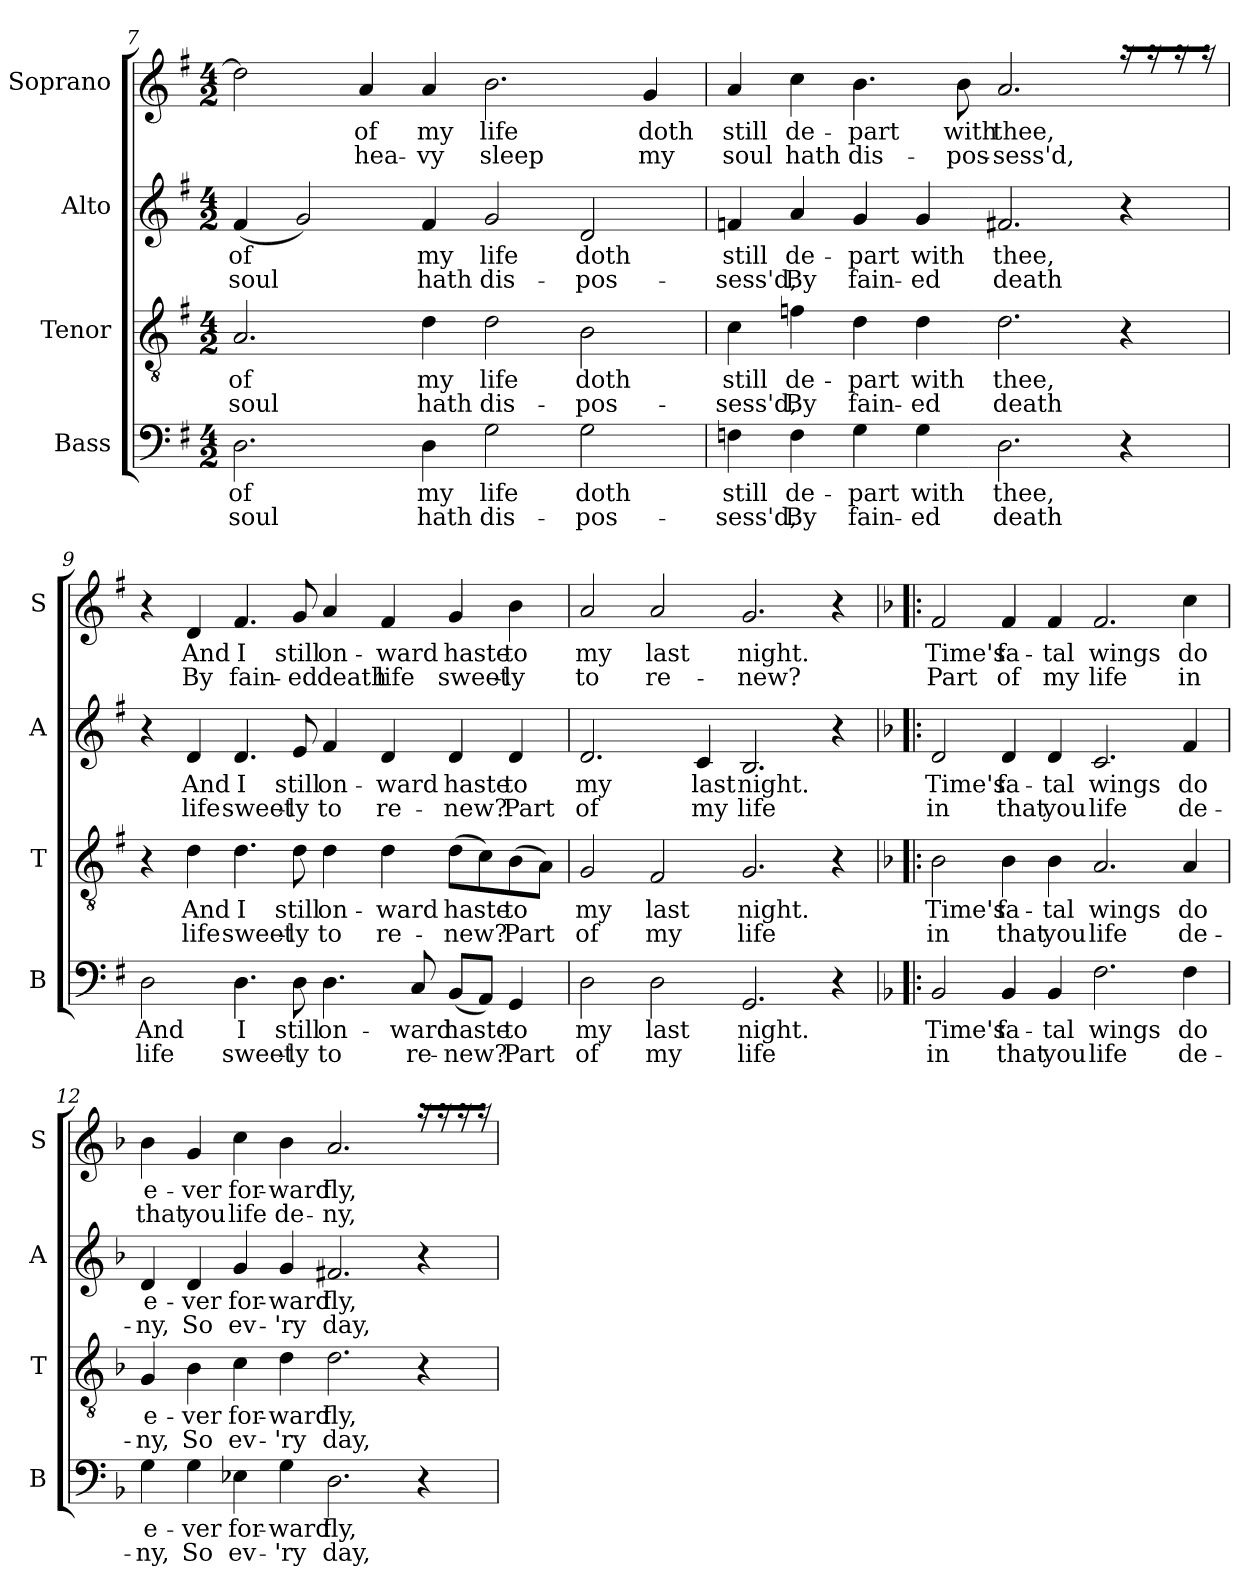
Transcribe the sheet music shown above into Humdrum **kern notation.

**kern	**text	**text	**kern	**text	**text	**kern	**text	**text	**kern	**text	**text
*part4	*part4	*part4	*part3	*part3	*part3	*part2	*part2	*part2	*part1	*part1	*part1
*staff4	*staff4	*staff4	*staff3	*staff3	*staff3	*staff2	*staff2	*staff2	*staff1	*staff1	*staff1
*I"Bass	*	*	*I"Tenor	*	*	*I"Alto	*	*	*I"Soprano	*	*
*I'B	*	*	*I'T	*	*	*I'A	*	*	*I'S	*	*
!!LO:LB:g=z
*clefF4	*	*	*clefGv2	*	*	*clefG2	*	*	*clefG2	*	*
*k[f#]	*	*	*k[f#]	*	*	*k[f#]	*	*	*k[f#]	*	*
*G:	*	*	*G:	*	*	*G:	*	*	*G:	*	*
*M4/2	*	*	*M4/2	*	*	*M4/2	*	*	*M4/2	*	*
=7	=7	=7	=7	=7	=7	=7	=7	=7	=7	=7	=7
!	!LO:LY:b:rj	!LO:LY:b:rj	!	!LO:LY:b:rj	!LO:LY:b:rj	!	!LO:LY:b	!LO:LY:b	!	!	!
2.D\	of	soul	2.A/	of	soul	(<4f#/	of	soul	2dd\]	.	.
.	.	.	.	.	.	2g/)	.	.	.	.	.
!	!	!	!	!	!	!	!	!	!	!LO:LY:b	!LO:LY:b
.	.	.	.	.	.	.	.	.	4a/	of	hea-
!	!LO:LY:b	!LO:LY:b	!	!LO:LY:b	!LO:LY:b	!	!LO:LY:b	!LO:LY:b	!	!LO:LY:b	!LO:LY:b
4D\	my	hath	4d\	my	hath	4f#/	my	hath	4a/	my	-vy
!	!LO:LY:b	!LO:LY:b	!	!LO:LY:b	!LO:LY:b	!	!LO:LY:b	!LO:LY:b	!	!LO:LY:b	!LO:LY:b
2G\	life	dis-	2d\	life	dis-	2g/	life	dis-	2.b\	life	sleep
!	!LO:LY:b	!LO:LY:b	!	!LO:LY:b	!LO:LY:b	!	!LO:LY:b	!LO:LY:b	!	!	!
2G\	doth	-pos-	2B\	doth	-pos-	2d/	doth	-pos-	.	.	.
!	!	!	!	!	!	!	!	!	!	!LO:LY:b	!LO:LY:b
.	.	.	.	.	.	.	.	.	4g/	doth	my
=8	=8	=8	=8	=8	=8	=8	=8	=8	=8	=8	=8
!	!LO:LY:b	!LO:LY:b	!	!LO:LY:b	!LO:LY:b	!	!LO:LY:b	!LO:LY:b	!	!LO:LY:b	!LO:LY:b
4Fn\	still	-sess'd,	4c\	still	-sess'd,	4fn/	still	-sess'd,	4a/	still	soul
!	!LO:LY:b	!LO:LY:b	!	!LO:LY:b	!LO:LY:b	!	!LO:LY:b	!LO:LY:b	!	!LO:LY:b	!LO:LY:b
4F\	de-	By	4fn\	de-	By	4a/	de-	By	4cc\	de-	hath
!	!LO:LY:b	!LO:LY:b	!	!LO:LY:b	!LO:LY:b	!	!LO:LY:b	!LO:LY:b	!	!LO:LY:b	!LO:LY:b
4G\	-part	fain-	4d\	-part	fain-	4g/	-part	fain-	4.b\	-part	dis-
!	!LO:LY:b	!LO:LY:b	!	!LO:LY:b	!LO:LY:b	!	!LO:LY:b	!LO:LY:b	!	!	!
4G\	with	-ed	4d\	with	-ed	4g/	with	-ed	.	.	.
!	!	!	!	!	!	!	!	!	!	!LO:LY:b	!LO:LY:b
.	.	.	.	.	.	.	.	.	8b\	with	-pos-
!	!LO:LY:b	!LO:LY:b	!	!LO:LY:b	!LO:LY:b	!	!LO:LY:b	!LO:LY:b	!	!LO:LY:b	!LO:LY:b
2.D\	thee,	death	2.d\	thee,	death	2.f#X/	thee,	death	2.a/	thee,	-sess'd,
*	*	*	*	*	*	*	*	*	*tremolo	*	*
4r	.	.	4r	.	.	4r	.	.	16rLL	.	.
.	.	.	.	.	.	.	.	.	16r	.	.
.	.	.	.	.	.	.	.	.	16r	.	.
.	.	.	.	.	.	.	.	.	16rJJ	.	.
*	*	*	*	*	*	*	*	*	*Xtremolo	*	*
!!LO:PB:g=z
=9	=9	=9	=9	=9	=9	=9	=9	=9	=9	=9	=9
!	!LO:LY:b	!LO:LY:b	!	!	!	!	!	!	!	!	!
2D\	And	life	4r	.	.	4r	.	.	4r	.	.
!	!	!	!	!LO:LY:b	!LO:LY:b	!	!LO:LY:b	!LO:LY:b	!	!LO:LY:b	!LO:LY:b
.	.	.	4d\	And	life	4d/	And	life	4d/	And	By
!	!LO:LY:b	!LO:LY:b	!	!LO:LY:b	!LO:LY:b	!	!LO:LY:b	!LO:LY:b	!	!LO:LY:b	!LO:LY:b
4.D\	I	sweet-	4.d\	I	sweet-	4.d/	I	sweet-	4.f#/	I	fain-
!	!LO:LY:b	!LO:LY:b	!	!LO:LY:b	!LO:LY:b	!	!LO:LY:b	!LO:LY:b	!	!LO:LY:b	!LO:LY:b
8D\	still	-ly	8d\	still	-ly	8e/	still	-ly	8g/	still	-ed
!	!LO:LY:b	!LO:LY:b	!	!LO:LY:b	!LO:LY:b	!	!LO:LY:b	!LO:LY:b	!	!LO:LY:b	!LO:LY:b
4.D\	on-	to	4d\	on-	to	4f#/	on-	to	4a/	on-	death
!	!	!	!	!LO:LY:b	!LO:LY:b	!	!LO:LY:b	!LO:LY:b	!	!LO:LY:b	!LO:LY:b
.	.	.	4d\	-ward	re-	4d/	-ward	re-	4f#/	-ward	life
!	!LO:LY:b	!LO:LY:b	!	!	!	!	!	!	!	!	!
8C/	-ward	re-	.	.	.	.	.	.	.	.	.
!	!LO:LY:b	!LO:LY:b	!	!LO:LY:b	!LO:LY:b	!	!LO:LY:b	!LO:LY:b	!	!LO:LY:b	!LO:LY:b
(<8BB/L	haste	-new?	(>8d\L	haste	-new?	4d/	haste	-new?	4g/	haste	sweet-
8AA/J)	.	.	8c\)	.	.	.	.	.	.	.	.
!	!LO:LY:b	!LO:LY:b	!	!LO:LY:b	!LO:LY:b	!	!LO:LY:b	!LO:LY:b	!	!LO:LY:b	!LO:LY:b
4GG/	to	Part	(>8B\	to	Part	4d/	to	Part	4b\	to	-ly
.	.	.	8A\J)	.	.	.	.	.	.	.	.
=10	=10	=10	=10	=10	=10	=10	=10	=10	=10	=10	=10
!	!LO:LY:b	!LO:LY:b	!	!LO:LY:b	!LO:LY:b	!	!LO:LY:b	!LO:LY:b	!	!LO:LY:b	!LO:LY:b
2D\	my	of	2G/	my	of	2.d/	my	of	2a/	my	to
!	!LO:LY:b	!LO:LY:b	!	!LO:LY:b	!LO:LY:b	!	!	!	!	!LO:LY:b	!LO:LY:b
2D\	last	my	2F#/	last	my	.	.	.	2a/	last	re-
!	!	!	!	!	!	!	!LO:LY:b	!LO:LY:b	!	!	!
.	.	.	.	.	.	4c/	last	my	.	.	.
!	!LO:LY:b	!LO:LY:b	!	!LO:LY:b	!LO:LY:b	!	!LO:LY:b	!LO:LY:b	!	!LO:LY:b	!LO:LY:b
2.GG/	night.	life	2.G/	night.	life	2.B/	night.	life	2.g/	night.	-new?
4r	.	.	4r	.	.	4r	.	.	4r	.	.
!!LO:LB:g=z
=11!|:	=11!|:	=11!|:	=11!|:	=11!|:	=11!|:	=11!|:	=11!|:	=11!|:	=11!|:	=11!|:	=11!|:
*k[b-]	*	*	*k[b-]	*	*	*k[b-]	*	*	*k[b-]	*	*
*F:	*	*	*F:	*	*	*F:	*	*	*F:	*	*
!	!LO:LY:b	!LO:LY:b	!	!LO:LY:b	!LO:LY:b	!	!LO:LY:b	!LO:LY:b	!	!LO:LY:b	!LO:LY:b
2BB-/	Time's	in	2B-\	Time's	in	2d/	Time's	in	2f/	Time's	Part
!	!LO:LY:b	!LO:LY:b	!	!LO:LY:b	!LO:LY:b	!	!LO:LY:b	!LO:LY:b	!	!LO:LY:b	!LO:LY:b
4BB-/	fa-	that	4B-\	fa-	that	4d/	fa-	that	4f/	fa-	of
!	!LO:LY:b	!LO:LY:b	!	!LO:LY:b	!LO:LY:b	!	!LO:LY:b	!LO:LY:b	!	!LO:LY:b	!LO:LY:b
4BB-/	-tal	you	4B-\	-tal	you	4d/	-tal	you	4f/	-tal	my
!	!LO:LY:b	!LO:LY:b	!	!LO:LY:b	!LO:LY:b	!	!LO:LY:b	!LO:LY:b	!	!LO:LY:b	!LO:LY:b
2.F\	wings	life	2.A/	wings	life	2.c/	wings	life	2.f/	wings	life
!	!LO:LY:b	!LO:LY:b	!	!LO:LY:b	!LO:LY:b	!	!LO:LY:b	!LO:LY:b	!	!LO:LY:b	!LO:LY:b
4F\	do	de-	4A/	do	de-	4f/	do	de-	4cc\	do	in
=12	=12	=12	=12	=12	=12	=12	=12	=12	=12	=12	=12
!	!LO:LY:b	!LO:LY:b	!	!LO:LY:b	!LO:LY:b	!	!LO:LY:b	!LO:LY:b	!	!LO:LY:b	!LO:LY:b
4G\	e-	-ny,	4G/	e-	-ny,	4d/	e-	-ny,	4b-\	e-	that
!	!LO:LY:b	!LO:LY:b	!	!LO:LY:b	!LO:LY:b	!	!LO:LY:b	!LO:LY:b	!	!LO:LY:b	!LO:LY:b
4G\	-ver	So	4B-\	-ver	So	4d/	-ver	So	4g/	-ver	you
!	!LO:LY:b	!LO:LY:b	!	!LO:LY:b	!LO:LY:b	!	!LO:LY:b	!LO:LY:b	!	!LO:LY:b	!LO:LY:b
4E-X\	for-	ev-	4c\	for-	ev-	4g/	for-	ev-	4cc\	for-	life
!	!LO:LY:b	!LO:LY:b	!	!LO:LY:b	!LO:LY:b	!	!LO:LY:b	!LO:LY:b	!	!LO:LY:b	!LO:LY:b
4G\	-ward	-'ry	4d\	-ward	-'ry	4g/	-ward	-'ry	4b-\	-ward	de-
!	!LO:LY:b	!LO:LY:b	!	!LO:LY:b	!LO:LY:b	!	!LO:LY:b	!LO:LY:b	!	!LO:LY:b	!LO:LY:b
2.D\	fly,	day,	2.d\	fly,	day,	2.f#X/	fly,	day,	2.a/	fly,	-ny,
*	*	*	*	*	*	*	*	*	*tremolo	*	*
4r	.	.	4r	.	.	4r	.	.	16rLL	.	.
.	.	.	.	.	.	.	.	.	16r	.	.
.	.	.	.	.	.	.	.	.	16r	.	.
.	.	.	.	.	.	.	.	.	16rJJ	.	.
*	*	*	*	*	*	*	*	*	*Xtremolo	*	*
=	=	=	=	=	=	=	=	=	=	=	=
*-	*-	*-	*-	*-	*-	*-	*-	*-	*-	*-	*-
